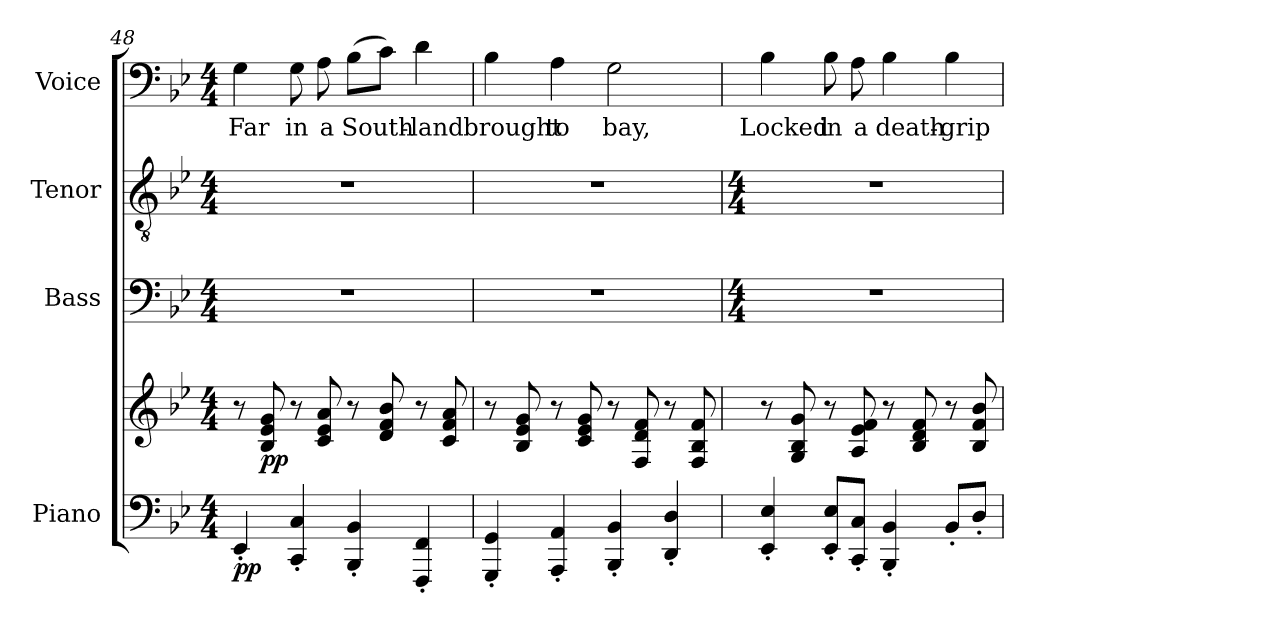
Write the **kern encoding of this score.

**kern	**kern	**dynam	**kern	**kern	**kern	**text
*part4	*part4	*part4	*part3	*part2	*part1	*part1
*staff5	*staff4	*staff4/5	*staff3	*staff2	*staff1	*staff1
*I"Piano	*	*	*I"Bass	*I"Tenor	*I"Voice	*
*	*	*	*I'B	*I'T	*	*
*clefF4	*clefG2	*	*clefF4	*clefGv2	*clefF4	*
*k[b-e-]	*k[b-e-]	*	*k[b-e-]	*k[b-e-]	*k[b-e-]	*
*B-:	*B-:	*	*B-:	*B-:	*B-:	*
*M4/4	*M4/4	*	*M4/4	*M4/4	*M4/4	*
=48	=48	=48	=48	=48	=48	=48
*	*^	*	*	*	*	*
!	!	!	!LO:DY:b=2	!	!	!	!LO:LY:b
4EE-'	8r	2ryy	pp	1r	1r	4G	Far
!	!	!	!LO:DY:b	!	!	!	!
.	8B- 8e- 8g	.	pp	.	.	.	.
!	!	!	!	!	!	!	!LO:LY:b
4CC' 4C'	8r	.	.	.	.	8G	in
!	!	!	!	!	!	!	!LO:LY:b
.	8c 8e- 8a	.	.	.	.	8A	a
!	!	!	!	!	!	!	!LO:LY:b
4BBB-' 4BB-'	8r	2ryy	.	.	.	(>8B-L	South-
.	8d 8f 8b-	.	.	.	.	8cJ)	.
!	!	!	!	!	!	!	!LO:LY:b
4FFF' 4FF'	8r	.	.	.	.	4d	land
.	8c 8f 8a	.	.	.	.	.	.
!!LO:LB:g=z
=49	=49	=49	=49	=49	=49	=49	=49
!	!	!	!	!	!	!	!LO:LY:b
4GGG' 4GG'	8r	2ryy	.	1r	1r	4B-	brought
.	8B- 8e- 8g	.	.	.	.	.	.
!	!	!	!	!	!	!	!LO:LY:b
4AAA' 4AA'	8r	.	.	.	.	4A	to
.	8c 8e- 8g	.	.	.	.	.	.
!	!	!	!	!	!	!	!LO:LY:b
4BBB-' 4BB-'	8r	2ryy	.	.	.	2G	bay,
.	8F 8d 8f	.	.	.	.	.	.
4DD' 4D'	8r	.	.	.	.	.	.
.	8F 8B- 8f	.	.	.	.	.	.
!!LO:LB:g=z
=50	=50	=50	=50	=50	=50	=50	=50
*	*	*	*	*M4/4	*M4/4	*	*
!	!	!	!	!	!	!	!LO:LY:b
4EE-' 4E-'	8r	2ryy	.	1r	1r	4B-	Locked
.	8G 8B- 8g	.	.	.	.	.	.
!	!	!	!	!	!	!	!LO:LY:b
8EE-' 8E-'L	8r	.	.	.	.	8B-	in
!	!	!	!	!	!	!	!LO:LY:b
8CC' 8C'J	8A 8e- 8f	.	.	.	.	8A	a
!	!	!	!	!	!	!	!LO:LY:b
4BBB-' 4BB-'	8r	2ryy	.	.	.	4B-	death-
.	8B- 8d 8f	.	.	.	.	.	.
!	!	!	!	!	!	!	!LO:LY:b
8BB-'L	8r	.	.	.	.	4B-	-grip
8D'J	8B- 8f 8b-	.	.	.	.	.	.
*	*v	*v	*	*	*	*	*
=	=	=	=	=	=	=
*-	*-	*-	*-	*-	*-	*-
